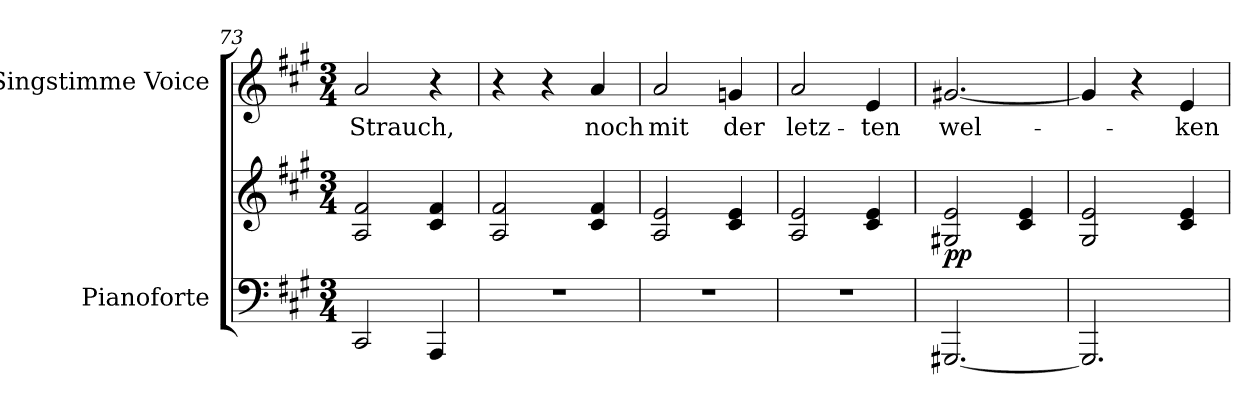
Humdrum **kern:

**kern	**kern	**dynam	**kern	**text
*part2	*part2	*part2	*part1	*part1
*staff3	*staff2	*staff2/3	*staff1	*staff1
*I"Pianoforte	*	*	*I"Singstimme Voice	*
*I'Pno	*	*	*	*
*clefF4	*clefG2	*	*clefG2	*
*k[f#c#g#]	*k[f#c#g#]	*	*k[f#c#g#]	*
*M3/4	*M3/4	*	*M3/4	*
=73	=73	=73	=73	=73
2CC#/	2A/ 2f#/	.	2a/	Strauch,
4AAA/	4c#/ 4f#/	.	4r	.
=74	=74	=74	=74	=74
2.r	2A/ 2f#/	.	4r	.
.	.	.	4r	.
.	4c#/ 4f#/	.	4a/	noch
=75	=75	=75	=75	=75
2.r	2A/ 2e/	.	2a/	mit
.	4c#/ 4e/	.	4gn/	der
=76	=76	=76	=76	=76
2.r	2A/ 2e/	.	2a/	letz-
.	4c#/ 4e/	.	4e/	-ten
=77	=77	=77	=77	=77
!	!	!LO:DY:b	!	!
[2.GGG#X/	2G#X/ 2e/	pp	[2.g#X/	wel-
.	4c#/ 4e/	.	.	.
=78	=78	=78	=78	=78
2.GGG#/]	2G#/ 2e/	.	4g#/]	.
.	.	.	4r	.
.	4c#/ 4e/	.	4e/	-ken
=	=	=	=	=
*-	*-	*-	*-	*-
